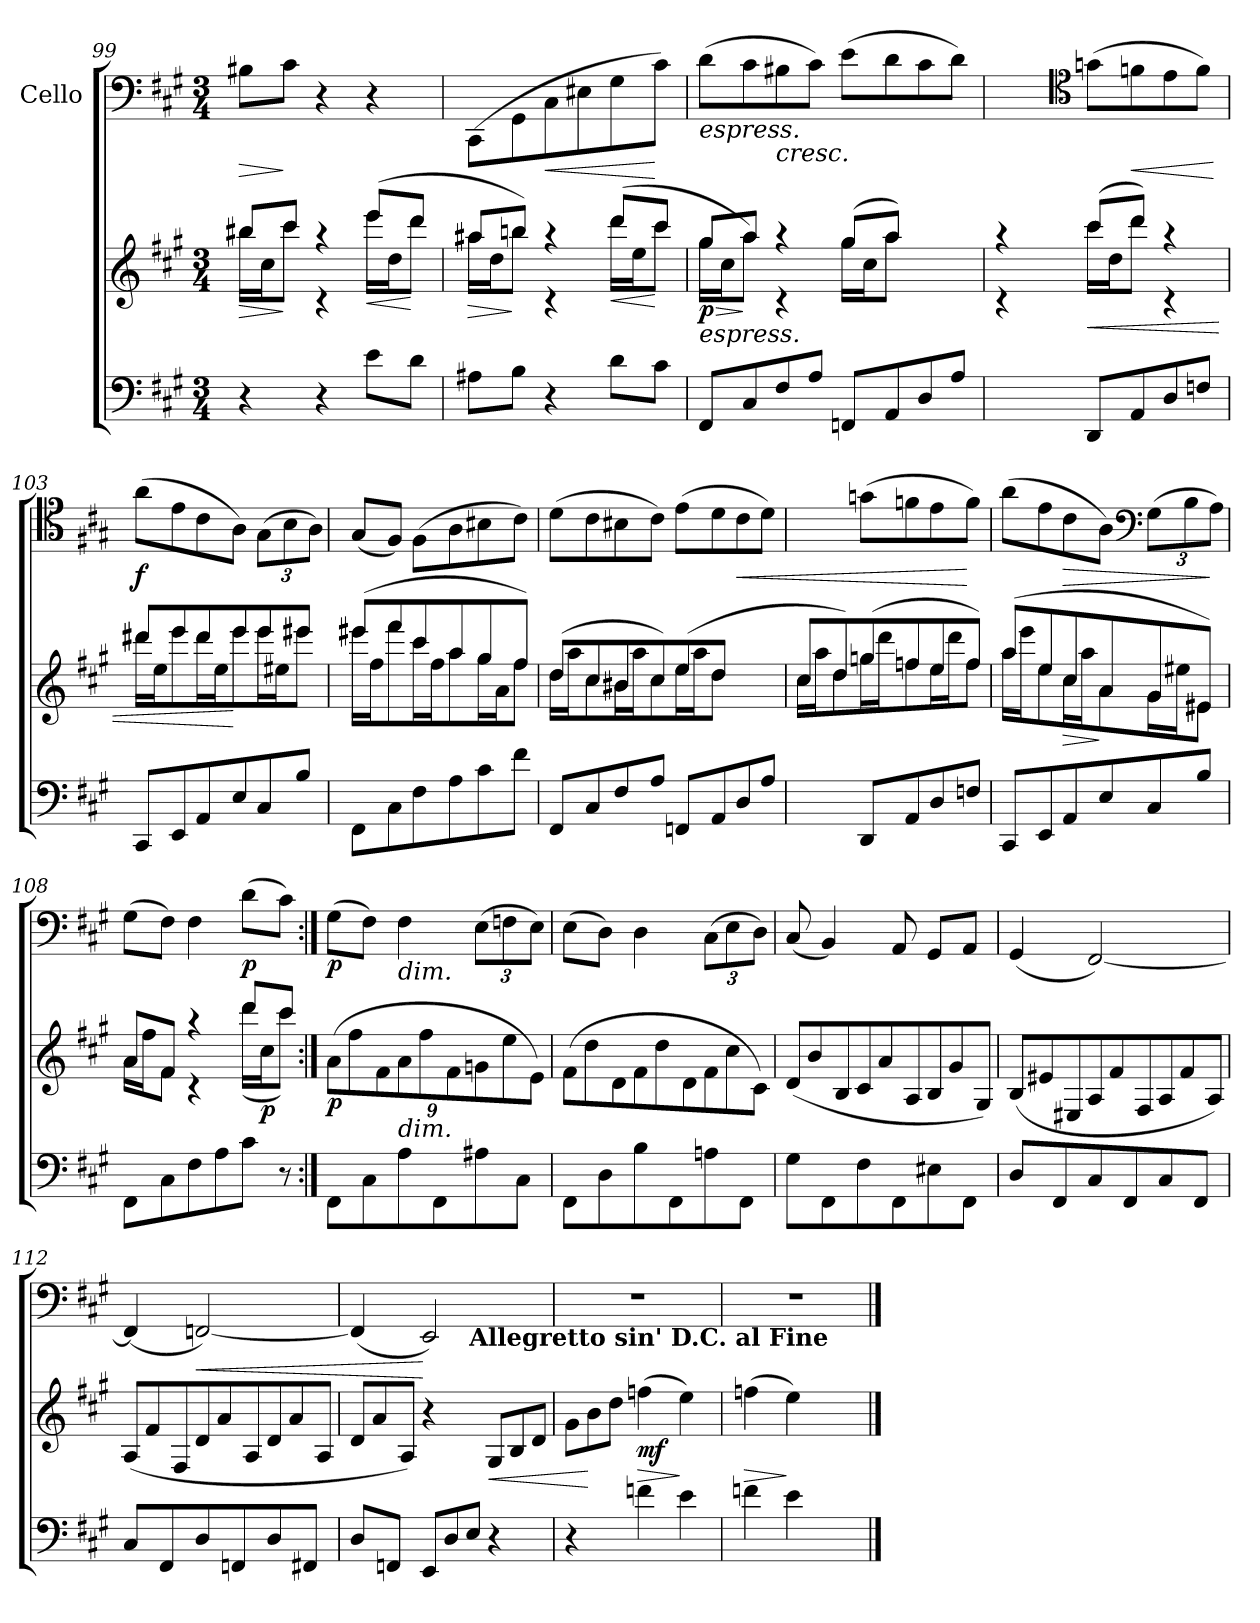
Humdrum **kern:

**kern	**kern	**dynam	**kern	**dynam
*part2	*part2	*part2	*part1	*part1
*staff3	*staff2	*staff2/3	*staff1	*staff1
*	*	*	*I"Cello	*
!!LO:PB:g=z
*clefF4	*clefG2	*	*clefF4	*
*k[f#c#g#]	*k[f#c#g#]	*	*k[f#c#g#]	*
*A:	*A:	*	*A:	*
*M3/4	*M3/4	*	*M3/4	*
=99	=99	=99	=99	=99
!	!	!LO:HP:b	!	!LO:HP:b
*	*^	*	*	*
4r	8bb#X/L	16bb#\LL	>	8B#X\L	>
.	.	16cc#\J	.	.	.
.	8ccc#/J	8ccc#\J	]	8c#\J	]
4r	4raa	4rc	.	4r	.
!	!	!	!LO:HP:b	!	!
8e\L	(>8eee/L	16eee\LL	<	4r	.
.	.	16dd\J	.	.	.
8d\J	8ddd/J	8ddd\J	[	.	.
=100	=100	=100	=100	=100	=100
!	!	!	!LO:HP:b	!	!
8A#X\L	8aa#X/L	16aa#\LL	>	(>8CC#\L	.
.	.	16dd\J	.	.	.
8B\J	8bbn/J)	8bb\J	]	8GG#\	.
!	!	!	!	!	!LO:HP:b
4r	4raa	4rc	.	8C#\	<
.	.	.	.	8E#X\	.
!	!	!	!LO:HP:b	!	!
8d\L	(>8ddd/L	16ddd\LL	<	8G#\	.
.	.	16ee\J	.	.	.
8c#\J	8ccc#/J	8ccc#\J	[	8c#\J)	[
=101	=101	=101	=101	=101	=101
!	!	!	!	!LO:TX:b:i:t=espress.	!
!	!LO:TX:b:i:t=espress.	!	!	!	!
!	!	!	!LO:HP:b	!	!
!	!	!	!LO:DY:n=1:b	!	!
8FF#/L	8gg#/L	16gg#\LL	> p	(>8d\L	.
.	.	16cc#\J	.	.	.
8C#/	8aa/J	8aa\J)	]	8c#\	.
!	!	!	!	!LO:TX:b:i:t=cresc.	!
8F#/	4raa	4rc	.	8B#X\	.
8A/J	.	.	.	8c#\J)	.
8FFn/L	(>8gg#/L	16gg#\LL	.	(>8e\L	.
.	.	16cc#\J	.	.	.
8AA/	8aa/J)	8aa\J	.	8d\	.
8D/	4ryy	4ryy	.	8c#\	.
8A/J	.	.	.	8d\J)	.
=102	=102	=102	=102	=102	=102
8D\Lyy	4raa	4rc	.	8c#\Lyy	.
8A\Jyy	.	.	.	8d\Jyy	.
*	*	*	*	*clefC4	*
!	!	!	!LO:HP:b	!	!
8DD/L	(>8ccc#/L	16ccc#\LL	<	(>8gn\L	.
.	.	16dd\J	.	.	.
!	!	!	!	!	!LO:HP:b
8AA/	8ddd/J)	8ddd\J	.	8fn\	<
8D/	4raa	4rc	.	8e\	.
8Fn/J	.	.	.	8f\J)	.
*	*v	*v	*	*	*
.	.	.	.	[
!!LO:LB:g=z
=103	=103	=103	=103	=103
*	*^	*	*	*
!	!	!	!	!	!LO:DY:b
8CC#/L	8ddd#X/L	16ddd#\LL	.	(>8a\L	f
.	.	16ee\J	.	.	.
8EE/	8eee/	8eee\	.	8e\	.
8AA/	8ddd#/	16ddd#\L	.	8c#\	.
.	.	16ee\J	.	.	.
8E/	8eee/	8eee\	[	8A\J)	.
8C#/	8eee/	16eee\L	.	(>12G#\L	.
.	.	16ee#X\J	.	.	.
.	.	.	.	12B\	.
8B/J	8eee#X/J	8eee#\J	.	.	.
.	.	.	.	12A\J)	.
=104	=104	=104	=104	=104	=104
8FF#\L	(>8eee#X/L	16eee#\LL	.	(<8G#/L	.
.	.	16ff#\J	.	.	.
8C#\	8fff#/	8fff#\	.	8F#/J)	.
8F#\	8ccc#/	16ccc#\L	.	(>8F#\L	.
.	.	16ff#\J	.	.	.
8A\	8aa/	8aa\	.	8A\	.
8c#\	8gg#/	16gg#\L	.	8B#X\	.
.	.	16a\J	.	.	.
8f#\J	8ff#/J)	8ff#\J	.	8c#\J)	.
!!LO:LB:g=z
=105	=105	=105	=105	=105	=105
8FF#/L	(>8dd/L	16dd\LL	.	(>8d\L	.
.	.	16aa\J	.	.	.
8C#/	8cc#/	8cc#\	.	8c#\	.
8F#/	8b#X/	16b#\L	.	8B#X\	.
.	.	16aa\J	.	.	.
8A/J	8cc#/)	8cc#\	.	8c#\J)	.
8FFn/L	(>8ee/	16ee\L	.	(>8e\L	.
.	.	16aa\J	.	.	.
8AA/	8dd/J	8dd\J	.	8d\	.
!	!	!	!	!	!LO:HP:b
8D/	4ryy	4ryy	.	8c#\	<
8A/J	.	.	.	8d\J)	.
=106	=106	=106	=106	=106	=106
8D\Lyy	8cc#/L	16cc#\LL	.	8c#\Lyy	.
.	.	16aa\J	.	.	.
8A\Jyy	8dd/)	8dd\	.	8d\Jyy	.
8DD/L	(>8ggn/	16gg\L	.	(>8gn\L	.
.	.	16ddd\J	.	.	.
8AA/	8ffn/	8ff\	.	8fn\	.
8D/	8ee/	16ee\L	.	8e\	.
.	.	16ddd\J	.	.	.
8Fn/J	8ff/J)	8ff\J	.	8f\J)	[
!!LO:LB:g=z
=107	=107	=107	=107	=107	=107
8CC#/L	(>8aa/L	16aa\LL	.	(>8a\L	.
.	.	16eee\J	.	.	.
8EE/	8ee/	8ee\	.	8e\	.
!	!	!	!LO:HP:b	!	!LO:HP:b
8AA/	8cc#/	16cc#\L	>	8c#\	>
.	.	16aa\J	.	.	.
8E/	8a/	8a\	]	8A\J)	.
*	*	*	*	*clefF4	*
8C#/	8g#/	16g#\L	.	(>12G#\L	.
.	.	16ee#X\J	.	.	.
.	.	.	.	12B\	.
8B/J	8e#X/J)	8e#\J	.	.	.
.	.	.	.	12A\J)	]
=108	=108	=108	=108	=108	=108
8FF#\L	8a/L	16a\LL	.	(>8G#\L	.
.	.	16ff#\J	.	.	.
8C#\	8f#/J	8f#\J	.	8F#\J)	.
8F#\	4raa	4rc	.	4F#\	.
8A\	.	.	.	.	.
!	!	!	!	!	!LO:DY:b
8c#\J	8ddd/L	(>16ddd\LL	.	(>8d\L	p
!	!	!	!LO:DY:b	!	!
.	.	16cc#\J	p	.	.
8r	8ccc#/J	8ccc#\J)	.	8c#\J)	.
=108X2:|!	=108X2:|!	=108X2:|!	=108X2:|!	=108X2:|!	=108X2:|!
!	!	!	!LO:DY:b	!	!LO:DY:b
*	*v	*v	*	*	*
8FF#\L	(>12a\L	p	(>8G#\L	p
.	12ff#\	.	.	.
8C#\	.	.	8F#\J)	.
.	12f#\	.	.	.
!	!	!	!LO:TX:b:i:t=dim.	!
!	!LO:TX:b:i:t=dim.	!	!	!
8A\	12a\	.	4F#\	.
.	12ff#\	.	.	.
8FF#\	.	.	.	.
.	12f#\	.	.	.
8A#X\	12gn\	.	(>12E\L	.
.	12ee\	.	12Fn\	.
8C#\J	.	.	.	.
.	12e\J)	.	12E\J)	.
!!LO:PB:g=z
=109	=109	=109	=109	=109
*	*Xtuplet	*	*	*
8FF#\L	(>12f#\L	.	(>8E\L	.
.	12dd\	.	.	.
8D\	.	.	8D\J)	.
.	12d\	.	.	.
8B\	12f#\	.	4D\	.
.	12dd\	.	.	.
8FF#\	.	.	.	.
.	12d\	.	.	.
8An\	12f#\	.	(>12C#\L	.
.	12cc#\	.	12E\	.
8FF#\J	.	.	.	.
.	12c#\J)	.	12D\J)	.
=110	=110	=110	=110	=110
8G#\L	(<12d/L	.	(<8C#/	.
.	12b/	.	.	.
8FF#\	.	.	4BB/)	.
.	12B/	.	.	.
8F#\	12c#/	.	.	.
.	12a/	.	.	.
8FF#\	.	.	8AA/	.
.	12A/	.	.	.
8E#X\	12B/	.	8GG#/L	.
.	12g#/	.	.	.
8FF#\J	.	.	8AA/J	.
.	12G#/J)	.	.	.
=111	=111	=111	=111	=111
8D/L	(<12B/L	.	(<4GG#/	.
.	12e#X/	.	.	.
8FF#/	.	.	.	.
.	12E#X/	.	.	.
8C#/	12A/	.	[2FF#/)	.
.	12f#/	.	.	.
8FF#/	.	.	.	.
.	12F#/	.	.	.
8C#/	12A/	.	.	.
.	12f#/	.	.	.
8FF#/J	.	.	.	.
.	12A/J)	.	.	.
!!LO:LB:g=z
=112	=112	=112	=112	=112
8C#/L	(<12A/L	.	(<4FF#/]	.
.	12f#/	.	.	.
8FF#/	.	.	.	.
.	12F#/	.	.	.
!	!	!	!	!LO:HP:b
8D/	12d/	.	[2FFn/)	<
.	12a/	.	.	.
8FFn/	.	.	.	.
.	12A/	.	.	.
8D/	12d/	.	.	.
.	12a/	.	.	.
8FF#X/J	.	.	.	.
.	12A/J	.	.	.
=113	=113	=113	=113	=113
8D/L	12d/L	.	(<4FF/]	.
.	12a/	.	.	.
8FFn/J	.	.	.	.
.	12A/J)	.	.	.
*Xtuplet	*	*	*	*
(>12EE/L	4r	.	2EE/)	[
12D/	.	.	.	.
12E/J	.	.	.	.
!	!	!LO:HP:b	!	!
4r	12G#/L	<	.	.
.	12B/	.	.	.
.	12d/J	.	.	.
=114	=114	=114	=114	=114
4r	12g#\L	.	2.r	.
.	12b\	[	.	.
.	12dd\J)	.	.	.
!	!	!LO:HP:b	!	!
!	!	!LO:DY:n=1:b	!	!
4fn\	(>4ffn\	> mf	.	.
4e\	4ee\)	]	.	.
=115	=115	=115	=115	=115
!	!	!LO:HP:b	!	!
*	*	*	*^	*
4fn\	(>4ffn\	>	2.r	2ryy	.
4e\	4ee\)	]	.	.	.
!	!	!	!	!LO:TX:b:B:rj:t=Allegretto sin' D.C. al Fine	!
4ryy	4ryy	.	.	4ryy	.
*	*	*	*v	*v	*
==	==	==	==	==
*-	*-	*-	*-	*-
